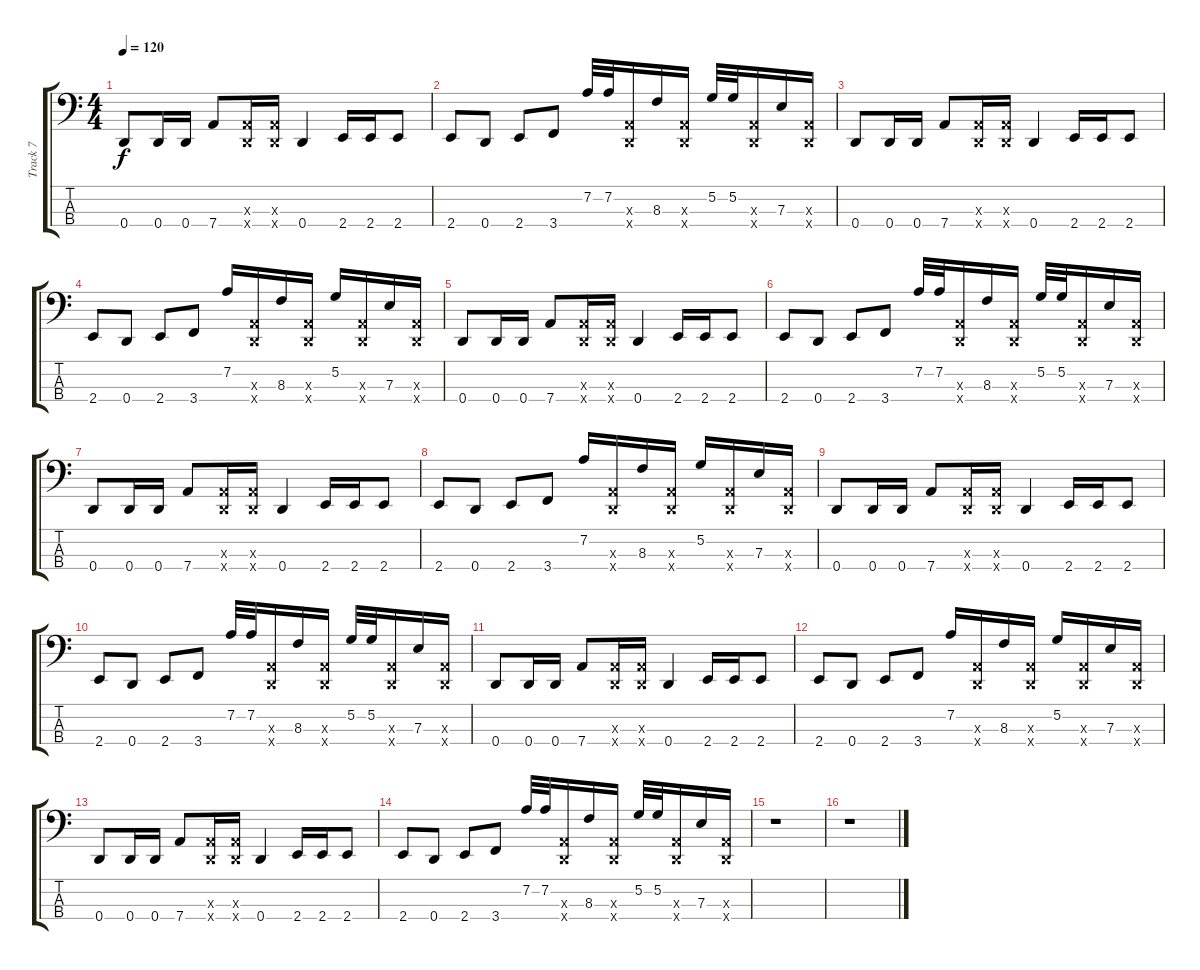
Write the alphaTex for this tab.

\track ("Track 7" "Track 7") {instrument slapbass2}
\staff {score tabs}
\tuning (G2 D2 A1 D1) {hide}
\ts (4 4)
\tempo 120
\clef f4
\ks c
0.4.8{dy f} 0.4.16 0.4.16 7.4.8 (0.3{x} 0.4{x}).16 (0.3{x} 0.4{x}).16 0.4.4 2.4.16 2.4.16 2.4.8 |
2.4.8 0.4.8 2.4.8 3.4.8 7.2.32 7.2.32 (0.3{x} 0.4{x}).16 8.3.16 (0.3{x} 0.4{x}).16 5.2.32 5.2.32 (0.3{x} 0.4{x}).16 7.3.16 (0.3{x} 0.4{x}).16 |
0.4.8 0.4.16 0.4.16 7.4.8 (0.3{x} 0.4{x}).16 (0.3{x} 0.4{x}).16 0.4.4 2.4.16 2.4.16 2.4.8 |
2.4.8 0.4.8 2.4.8 3.4.8 7.2.16 (0.3{x} 0.4{x}).16 8.3.16 (0.3{x} 0.4{x}).16 5.2.16 (0.3{x} 0.4{x}).16 7.3.16 (0.3{x} 0.4{x}).16 |
0.4.8 0.4.16 0.4.16 7.4.8 (0.3{x} 0.4{x}).16 (0.3{x} 0.4{x}).16 0.4.4 2.4.16 2.4.16 2.4.8 |
2.4.8 0.4.8 2.4.8 3.4.8 7.2.32 7.2.32 (0.3{x} 0.4{x}).16 8.3.16 (0.3{x} 0.4{x}).16 5.2.32 5.2.32 (0.3{x} 0.4{x}).16 7.3.16 (0.3{x} 0.4{x}).16 |
0.4.8 0.4.16 0.4.16 7.4.8 (0.3{x} 0.4{x}).16 (0.3{x} 0.4{x}).16 0.4.4 2.4.16 2.4.16 2.4.8 |
2.4.8 0.4.8 2.4.8 3.4.8 7.2.16 (0.3{x} 0.4{x}).16 8.3.16 (0.3{x} 0.4{x}).16 5.2.16 (0.3{x} 0.4{x}).16 7.3.16 (0.3{x} 0.4{x}).16 |
0.4.8 0.4.16 0.4.16 7.4.8 (0.3{x} 0.4{x}).16 (0.3{x} 0.4{x}).16 0.4.4 2.4.16 2.4.16 2.4.8 |
2.4.8 0.4.8 2.4.8 3.4.8 7.2.32 7.2.32 (0.3{x} 0.4{x}).16 8.3.16 (0.3{x} 0.4{x}).16 5.2.32 5.2.32 (0.3{x} 0.4{x}).16 7.3.16 (0.3{x} 0.4{x}).16 |
0.4.8 0.4.16 0.4.16 7.4.8 (0.3{x} 0.4{x}).16 (0.3{x} 0.4{x}).16 0.4.4 2.4.16 2.4.16 2.4.8 |
2.4.8 0.4.8 2.4.8 3.4.8 7.2.16 (0.3{x} 0.4{x}).16 8.3.16 (0.3{x} 0.4{x}).16 5.2.16 (0.3{x} 0.4{x}).16 7.3.16 (0.3{x} 0.4{x}).16 |
0.4.8 0.4.16 0.4.16 7.4.8 (0.3{x} 0.4{x}).16 (0.3{x} 0.4{x}).16 0.4.4 2.4.16 2.4.16 2.4.8 |
2.4.8 0.4.8 2.4.8 3.4.8 7.2.32 7.2.32 (0.3{x} 0.4{x}).16 8.3.16 (0.3{x} 0.4{x}).16 5.2.32 5.2.32 (0.3{x} 0.4{x}).16 7.3.16 (0.3{x} 0.4{x}).16 |
r.1 |
r.1
